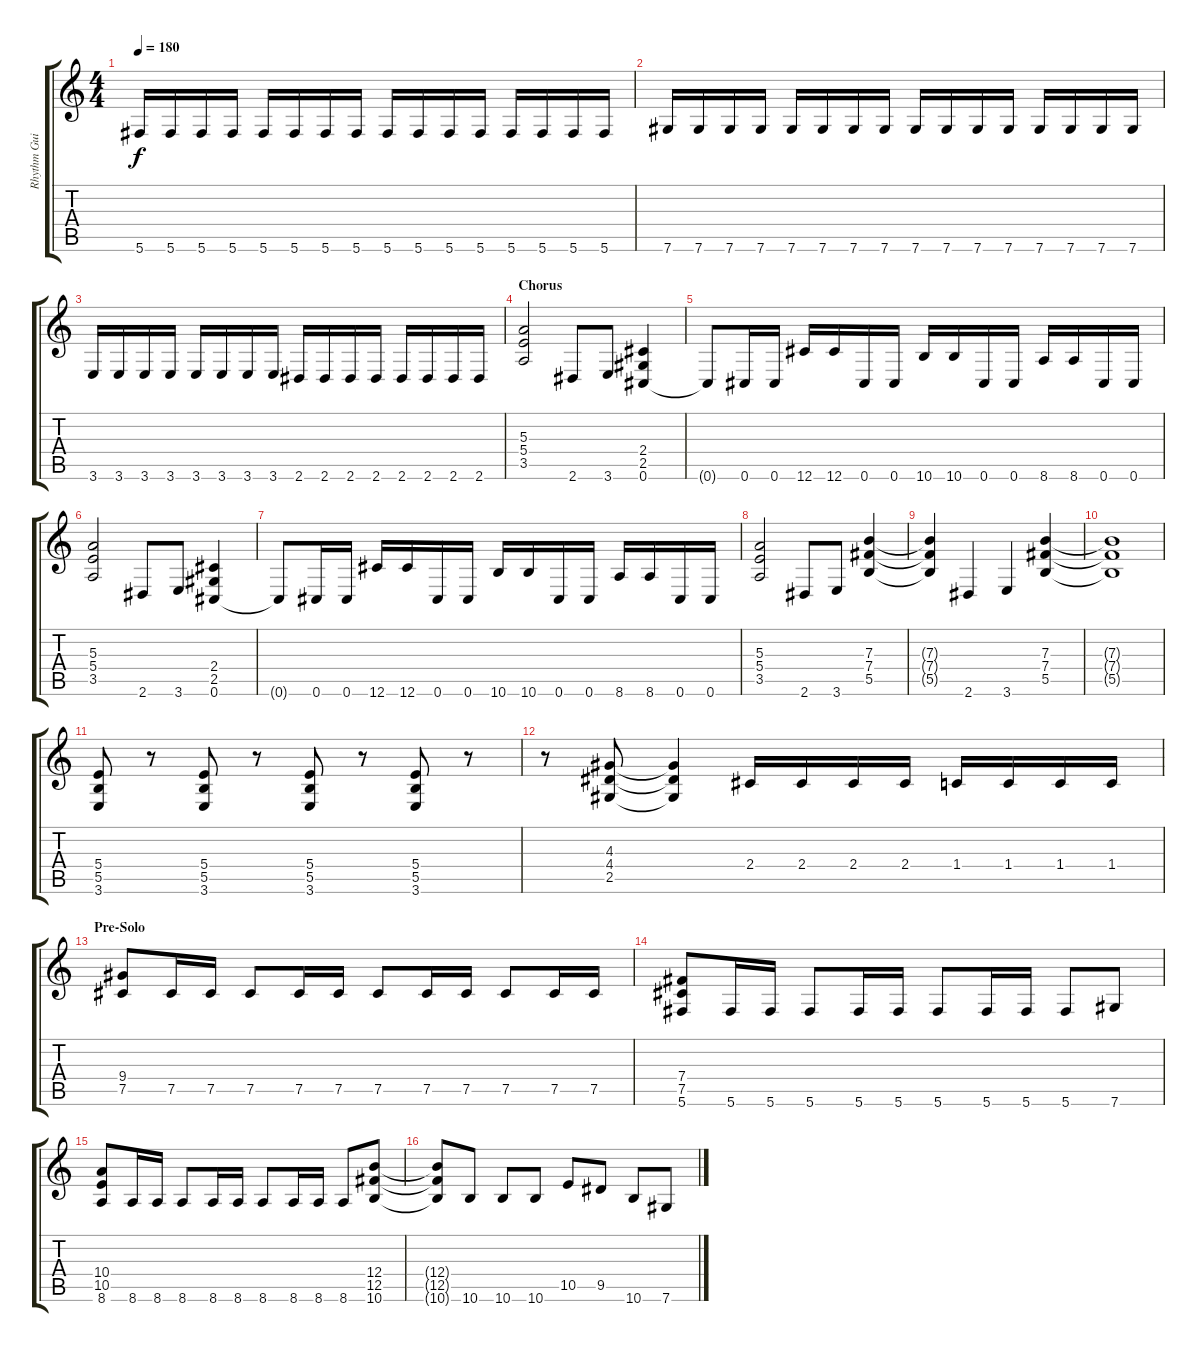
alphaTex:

\track ("Rhythm Guitar" "Rhythm Gui") {instrument distortionguitar}
\staff {score tabs}
\tuning (Db4 Ab3 E3 B2 Gb2 Db2) {hide}
\ts (4 4)
\tempo 180
\clef g2
\ks c
5.6.16{dy f} 5.6.16 5.6.16 5.6.16 5.6.16 5.6.16 5.6.16 5.6.16 5.6.16 5.6.16 5.6.16 5.6.16 5.6.16 5.6.16 5.6.16 5.6.16 |
7.6.16 7.6.16 7.6.16 7.6.16 7.6.16 7.6.16 7.6.16 7.6.16 7.6.16 7.6.16 7.6.16 7.6.16 7.6.16 7.6.16 7.6.16 7.6.16 |
3.6.16 3.6.16 3.6.16 3.6.16 3.6.16 3.6.16 3.6.16 3.6.16 2.6.16 2.6.16 2.6.16 2.6.16 2.6.16 2.6.16 2.6.16 2.6.16 |
\section ("" "Chorus")
(5.3 5.4 3.5).2 2.6.8 3.6.8 (2.4 2.5 0.6).4 |
0.6{t}.8 0.6.16 0.6.16 12.6.16 12.6.16 0.6.16 0.6.16 10.6.16 10.6.16 0.6.16 0.6.16 8.6.16 8.6.16 0.6.16 0.6.16 |
(5.3 5.4 3.5).2 2.6.8 3.6.8 (2.4 2.5 0.6).4 |
0.6{t}.8 0.6.16 0.6.16 12.6.16 12.6.16 0.6.16 0.6.16 10.6.16 10.6.16 0.6.16 0.6.16 8.6.16 8.6.16 0.6.16 0.6.16 |
(5.3 5.4 3.5).2 2.6.8 3.6.8 (7.3 7.4 5.5).4 |
(7.3{t} 7.4{t} 5.5{t}).4 2.6.4 3.6.4 (7.3 7.4 5.5).4 |
(7.3{t} 7.4{t} 5.5{t}).1 |
(5.4 5.5 3.6).8 r.8 (5.4 5.5 3.6).8 r.8 (5.4 5.5 3.6).8 r.8 (5.4 5.5 3.6).8 r.8 |
r.8 (4.3 4.4 2.5).8 (4.3{t} 4.4{t} 2.5{t}).4 2.4.16 2.4.16 2.4.16 2.4.16 1.4.16 1.4.16 1.4.16 1.4.16 |
\section ("" "Pre-Solo")
(9.4 7.5).8 7.5.16 7.5.16 7.5.8 7.5.16 7.5.16 7.5.8 7.5.16 7.5.16 7.5.8 7.5.16 7.5.16 |
(7.4 7.5 5.6).8 5.6.16 5.6.16 5.6.8 5.6.16 5.6.16 5.6.8 5.6.16 5.6.16 5.6.8 7.6.8 |
(10.4 10.5 8.6).8 8.6.16 8.6.16 8.6.8 8.6.16 8.6.16 8.6.8 8.6.16 8.6.16 8.6.8 (12.4 12.5 10.6).8 |
(12.4{t} 12.5{t} 10.6{t}).8 10.6.8 10.6.8 10.6.8 10.5.8 9.5.8 10.6.8 7.6.8
